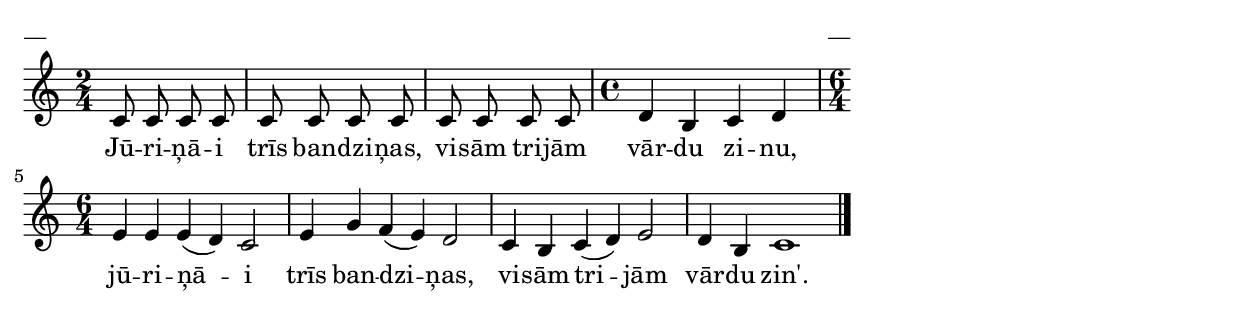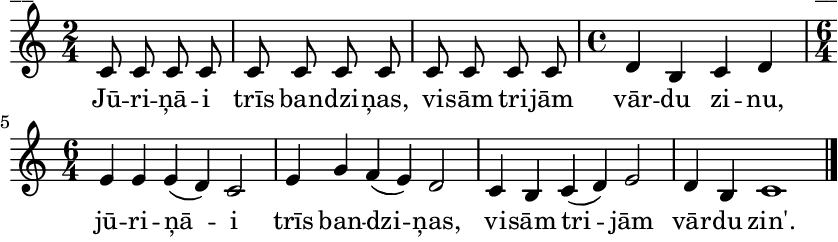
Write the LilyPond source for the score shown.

\version "2.13.18"
#(ly:set-option 'crop #t)

%\header {
%    title = "Jūriņāi trīs bandziņas"
%}
\paper {
line-width = 14\cm
left-margin = 0.4\cm
between-system-padding = 0.1\cm
between-system-space = 0.1\cm
}
\layout {
indent = #0
ragged-last = ##f
}


voiceA = \relative c' {
\clef "treble"
\key c \major
\time 2/4
c8 c c c |
c8 c c c |
c8 c c c |
\time 4/4 
d4 b c d |
\time 6/4 
e4 e e( d) c2 |
e4 g f( e) d2 |
c4 b c( d) e2 |
d4 b c1 |
\bar "|."
} 


lyricA = \lyricmode {
Jū -- ri -- ņā -- i trīs ban -- dzi -- ņas, vi -- sām tri -- jām vār -- du zi -- nu,
jū -- ri -- ņā -- i trīs ban -- dzi -- ņas, vi -- sām tri -- jām vār -- du zin'.
} 


fullScore = <<
\new Staff {
<<
\new Voice = "voiceA" { \oneVoice \autoBeamOff \voiceA }
\new Lyrics \lyricsto "voiceA" \lyricA
>>
}
>>

\score {
\fullScore
\header { piece = "__" opus = "__" }
}
\markup { \with-color #(x11-color 'white) \sans \smaller "__" }
\score {
\unfoldRepeats
\fullScore
\midi {
\context { \Staff \remove "Staff_performer" }
\context { \Voice \consists "Staff_performer" }
}
}



